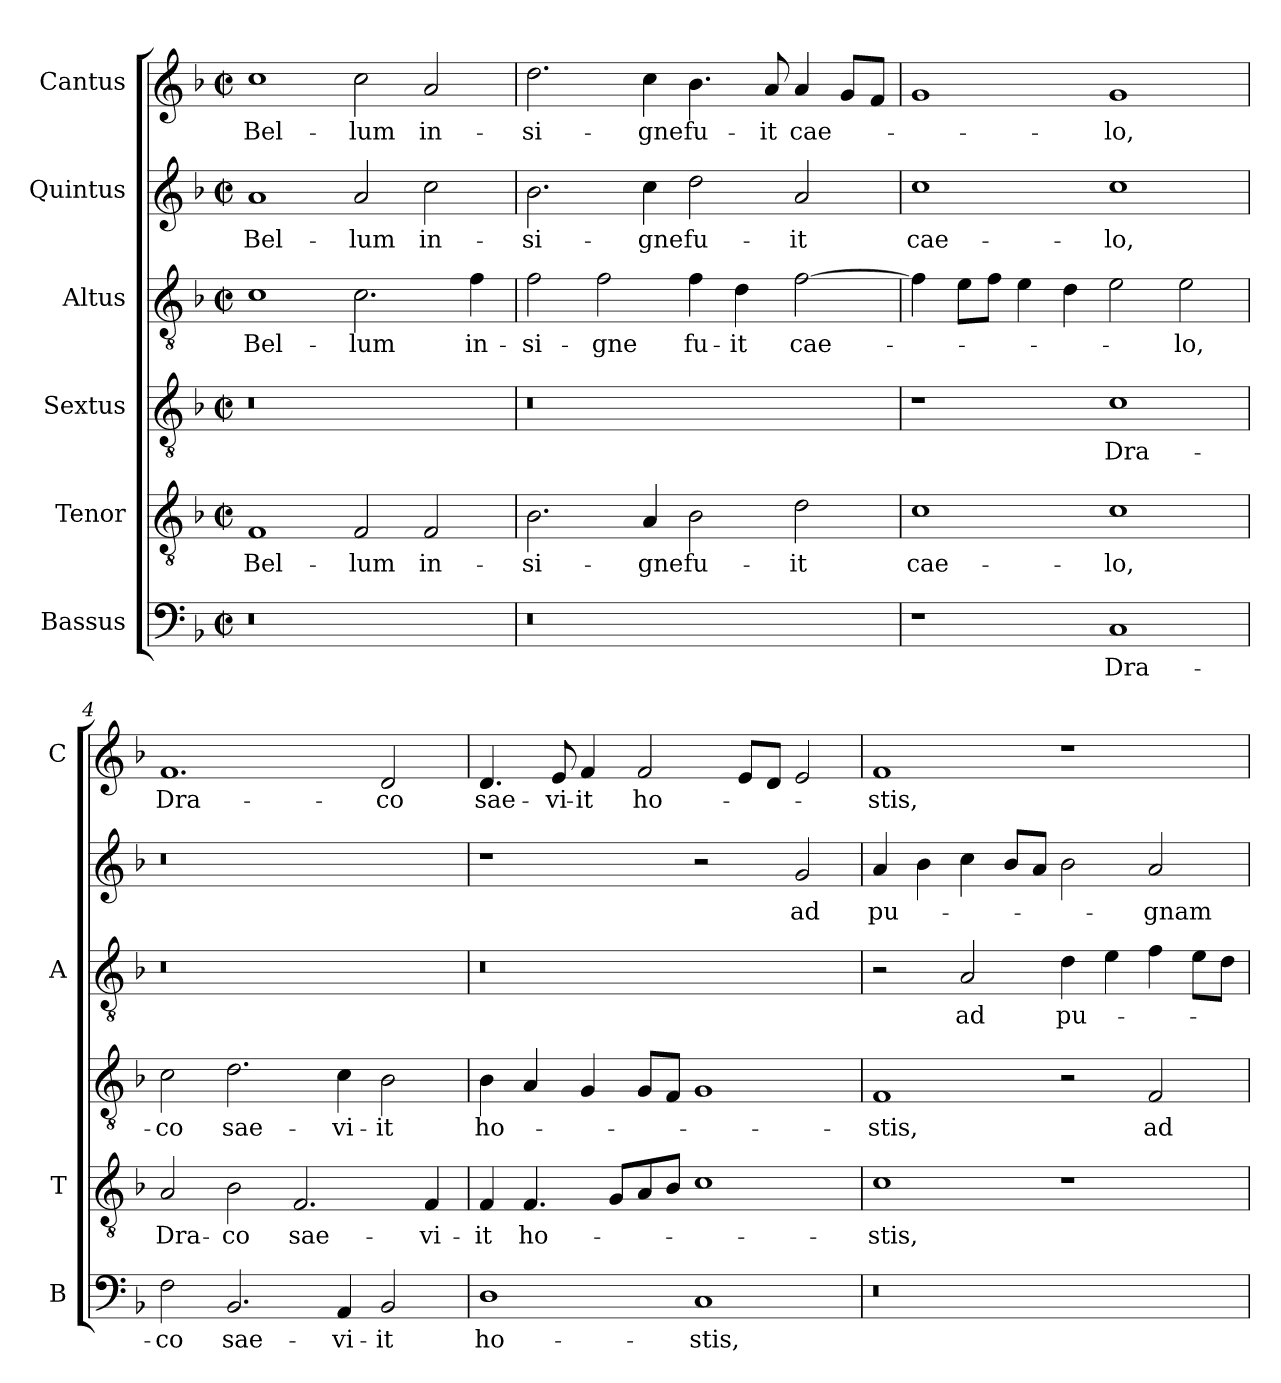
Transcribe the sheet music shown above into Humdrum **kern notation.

**kern	**text	**kern	**text	**kern	**text	**kern	**text	**kern	**text	**kern	**text
*part6	*part6	*part5	*part5	*part4	*part4	*part3	*part3	*part2	*part2	*part1	*part1
*staff6	*staff6	*staff5	*staff5	*staff4	*staff4	*staff3	*staff3	*staff2	*staff2	*staff1	*staff1
*I"Bassus	*	*I"Tenor	*	*I"Sextus	*	*I"Altus	*	*I"Quintus	*	*I"Cantus	*
*I'B	*	*I'T	*	*	*	*I'A	*	*	*	*I'C	*
*clefF4	*	*clefGv2	*	*clefGv2	*	*clefGv2	*	*clefG2	*	*clefG2	*
*k[b-]	*	*k[b-]	*	*k[b-]	*	*k[b-]	*	*k[b-]	*	*k[b-]	*
*F:	*	*F:	*	*F:	*	*F:	*	*F:	*	*F:	*
*M2/2	*	*M2/2	*	*M2/2	*	*M2/2	*	*M2/2	*	*M2/2	*
*met(c|)	*	*met(c|)	*	*met(c|)	*	*met(c|)	*	*met(c|)	*	*met(c|)	*
=1	=1	=1	=1	=1	=1	=1	=1	=1	=1	=1	=1
0r	.	1F	Bel-	0r	.	1c	Bel-	1a	Bel-	1cc	Bel-
.	.	2F/	-lum	.	.	2.c\	-lum	2a/	-lum	2cc\	-lum
.	.	2F/	in-	.	.	.	.	2cc\	in-	2a/	in-
.	.	.	.	.	.	4f\	in-	.	.	.	.
=2	=2	=2	=2	=2	=2	=2	=2	=2	=2	=2	=2
0r	.	2.B-\	-si-	0r	.	2f\	-si-	2.b-\	-si-	2.dd\	-si-
.	.	.	.	.	.	2f\	-gne	.	.	.	.
.	.	4A/	-gne	.	.	.	.	4cc\	-gne	4cc\	-gne
.	.	2B-\	fu-	.	.	4f\	fu-	2dd\	fu-	4.b-\	fu-
.	.	.	.	.	.	4d\	-it	.	.	.	.
.	.	.	.	.	.	.	.	.	.	8a/	-it
.	.	2d\	-it	.	.	[2f\	cae-	2a/	-it	4a/	cae-
.	.	.	.	.	.	.	.	.	.	8g/L	.
.	.	.	.	.	.	.	.	.	.	8f/J	.
=3	=3	=3	=3	=3	=3	=3	=3	=3	=3	=3	=3
1r	.	1c	cae-	1r	.	4f\]	.	1cc	cae-	1g	.
.	.	.	.	.	.	8e\L	.	.	.	.	.
.	.	.	.	.	.	8f\J	.	.	.	.	.
.	.	.	.	.	.	4e\	.	.	.	.	.
.	.	.	.	.	.	4d\	.	.	.	.	.
1C	Dra-	1c	-lo,	1c	Dra-	2e\	.	1cc	-lo,	1g	-lo,
.	.	.	.	.	.	2e\	-lo,	.	.	.	.
!!LO:LB:g=z
=4	=4	=4	=4	=4	=4	=4	=4	=4	=4	=4	=4
2F\	-co	2A/	Dra-	2c\	-co	0r	.	0r	.	1.f	Dra-
2.BB-/	sae-	2B-\	-co	2.d\	sae-	.	.	.	.	.	.
.	.	2.F/	sae-	.	.	.	.	.	.	.	.
4AA/	-vi-	.	.	4c\	-vi-	.	.	.	.	.	.
2BB-/	-it	.	.	2B-\	-it	.	.	.	.	2d/	-co
.	.	4F/	-vi-	.	.	.	.	.	.	.	.
=5	=5	=5	=5	=5	=5	=5	=5	=5	=5	=5	=5
1D	ho-	4F/	-it	4B-\	ho-	0r	.	1r	.	4.d/	sae-
.	.	4.F/	ho-	4A/	.	.	.	.	.	.	.
.	.	.	.	.	.	.	.	.	.	8e/	-vi-
.	.	.	.	4G/	.	.	.	.	.	4f/	-it
.	.	8G/L	.	.	.	.	.	.	.	.	.
.	.	8A/	.	8G/L	.	.	.	.	.	2f/	ho-
.	.	8B-/J	.	8F/J	.	.	.	.	.	.	.
1C	-stis,	1c	.	1G	.	.	.	2r	.	.	.
.	.	.	.	.	.	.	.	.	.	8e/L	.
.	.	.	.	.	.	.	.	.	.	8d/J	.
.	.	.	.	.	.	.	.	2g/	ad	2e/	.
=6	=6	=6	=6	=6	=6	=6	=6	=6	=6	=6	=6
0r	.	1c	-stis,	1F	-stis,	2r	.	4a/	pu-	1f	-stis,
.	.	.	.	.	.	.	.	4b-\	.	.	.
.	.	.	.	.	.	2A/	ad	4cc\	.	.	.
.	.	.	.	.	.	.	.	8b-/L	.	.	.
.	.	.	.	.	.	.	.	8a/J	.	.	.
.	.	1r	.	2r	.	4d\	pu-	2b-\	.	1r	.
.	.	.	.	.	.	4e\	.	.	.	.	.
.	.	.	.	2F/	ad	4f\	.	2a/	-gnam	.	.
.	.	.	.	.	.	8e\L	.	.	.	.	.
.	.	.	.	.	.	8d\J	.	.	.	.	.
=	=	=	=	=	=	=	=	=	=	=	=
*-	*-	*-	*-	*-	*-	*-	*-	*-	*-	*-	*-
